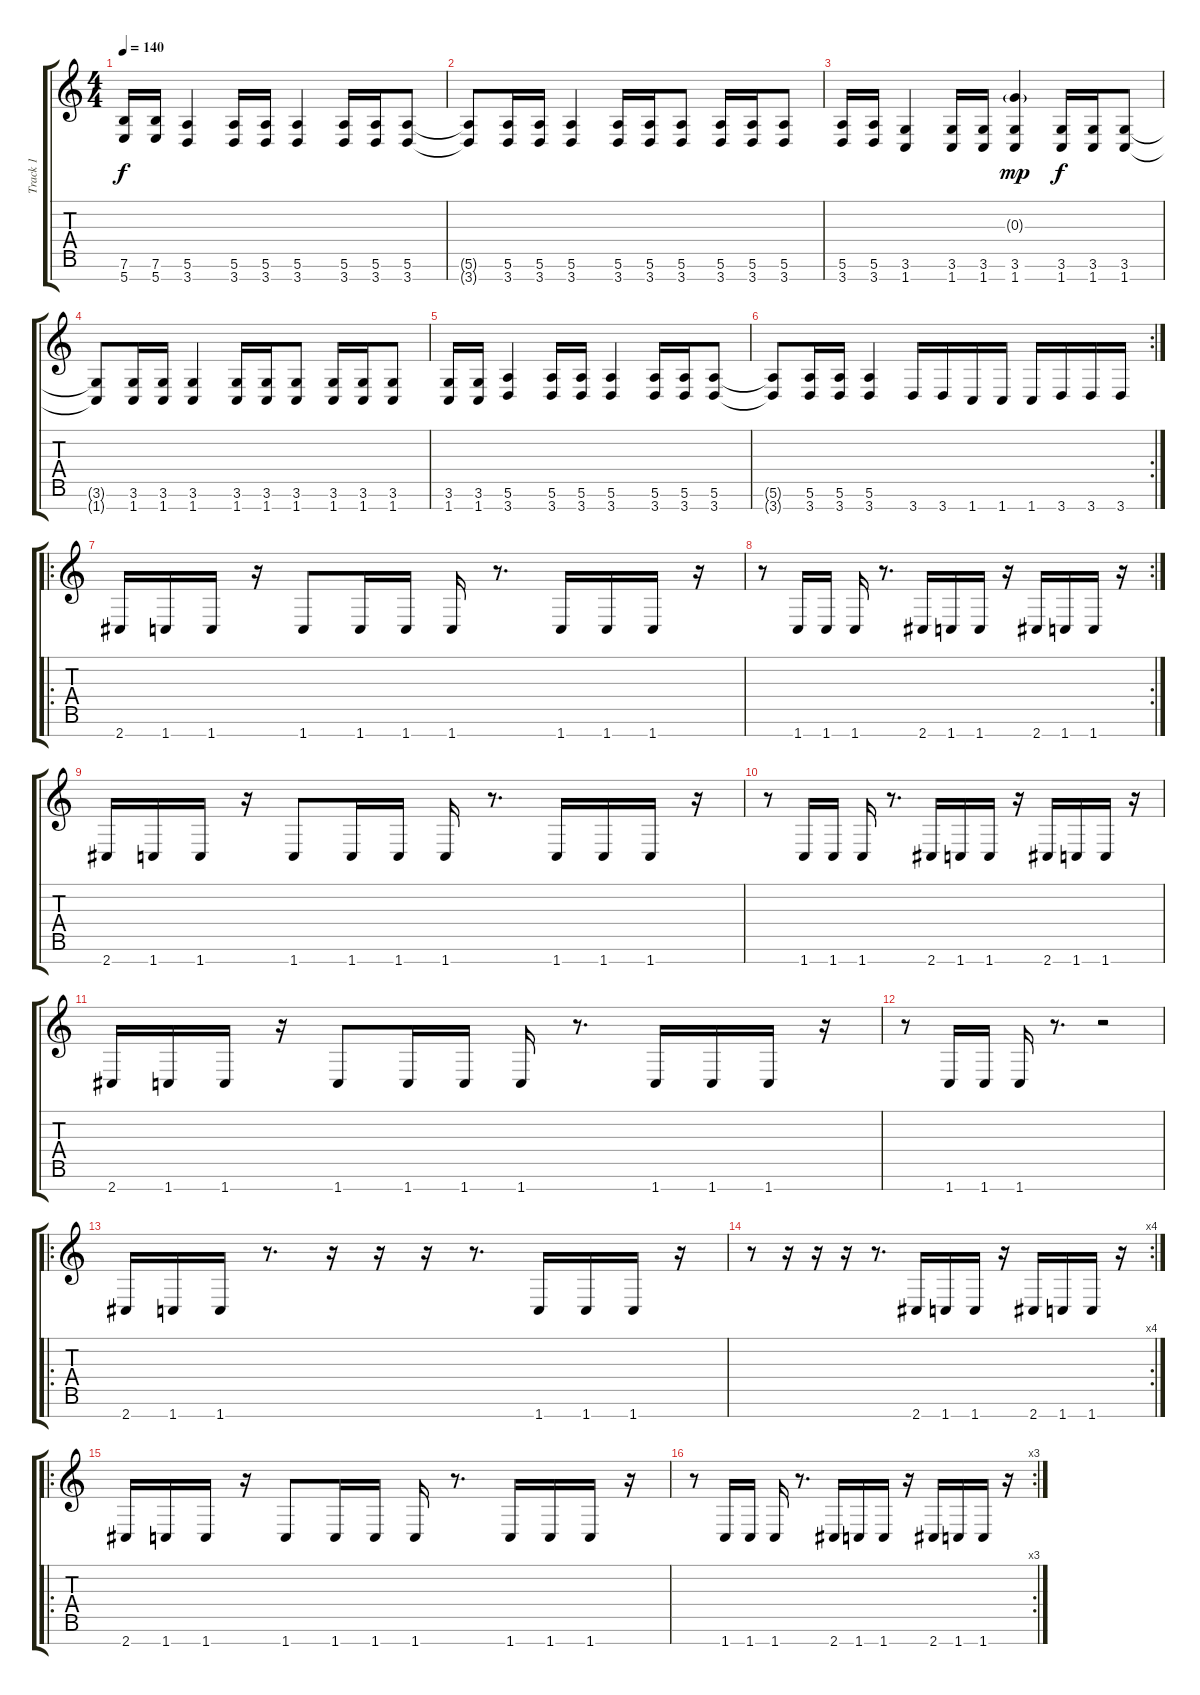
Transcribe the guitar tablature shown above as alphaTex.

\track ("Track 1" "Track 1") {instrument distortionguitar}
\staff {score tabs}
\tuning (E4 B3 G3 D3 A2 E2 B1) {hide}
\ts (4 4)
\tempo 140
\clef g2
\ks c
(7.6 5.7).16{dy f} (7.6 5.7).16 (5.6 3.7).4 (5.6 3.7).16 (5.6 3.7).16 (5.6 3.7).4 (5.6 3.7).16 (5.6 3.7).16 (5.6 3.7).8 |
(5.6{t} 3.7{t}).8 (5.6 3.7).16 (5.6 3.7).16 (5.6 3.7).4 (5.6 3.7).16 (5.6 3.7).16 (5.6 3.7).8 (5.6 3.7).16 (5.6 3.7).16 (5.6 3.7).8 |
(5.6 3.7).16 (5.6 3.7).16 (3.6 1.7).4 (3.6 1.7).16 (3.6 1.7).16 (0.3{g} 3.6 1.7).4{dy mp} (3.6 1.7).16{dy f} (3.6 1.7).16 (3.6 1.7).8 |
(3.6{t} 1.7{t}).8 (3.6 1.7).16 (3.6 1.7).16 (3.6 1.7).4 (3.6 1.7).16 (3.6 1.7).16 (3.6 1.7).8 (3.6 1.7).16 (3.6 1.7).16 (3.6 1.7).8 |
(3.6 1.7).16 (3.6 1.7).16 (5.6 3.7).4 (5.6 3.7).16 (5.6 3.7).16 (5.6 3.7).4 (5.6 3.7).16 (5.6 3.7).16 (5.6 3.7).8 |
\rc 2
(5.6{t} 3.7{t}).8 (5.6 3.7).16 (5.6 3.7).16 (5.6 3.7).4 3.7.16 3.7.16 1.7.16 1.7.16 1.7.16 3.7.16 3.7.16 3.7.16 |
\ro
2.7.16 1.7.16 1.7.16 r.16 1.7.8 1.7.16 1.7.16 1.7.16 r.8{d} 1.7.16 1.7.16 1.7.16 r.16 |
\rc 2
r.8 1.7.16 1.7.16 1.7.16 r.8{d} 2.7.16 1.7.16 1.7.16 r.16 2.7.16 1.7.16 1.7.16 r.16 |
2.7.16 1.7.16 1.7.16 r.16 1.7.8 1.7.16 1.7.16 1.7.16 r.8{d} 1.7.16 1.7.16 1.7.16 r.16 |
r.8 1.7.16 1.7.16 1.7.16 r.8{d} 2.7.16 1.7.16 1.7.16 r.16 2.7.16 1.7.16 1.7.16 r.16 |
2.7.16 1.7.16 1.7.16 r.16 1.7.8 1.7.16 1.7.16 1.7.16 r.8{d} 1.7.16 1.7.16 1.7.16 r.16 |
r.8 1.7.16 1.7.16 1.7.16 r.8{d} r.2 |
\ro
2.7.16 1.7.16 1.7.16 r.8{d} r.16 r.16 r.16 r.8{d} 1.7.16 1.7.16 1.7.16 r.16 |
\rc 4
r.8 r.16 r.16 r.16 r.8{d} 2.7.16 1.7.16 1.7.16 r.16 2.7.16 1.7.16 1.7.16 r.16 |
\ro
2.7.16 1.7.16 1.7.16 r.16 1.7.8 1.7.16 1.7.16 1.7.16 r.8{d} 1.7.16 1.7.16 1.7.16 r.16 |
\rc 3
r.8 1.7.16 1.7.16 1.7.16 r.8{d} 2.7.16 1.7.16 1.7.16 r.16 2.7.16 1.7.16 1.7.16 r.16
